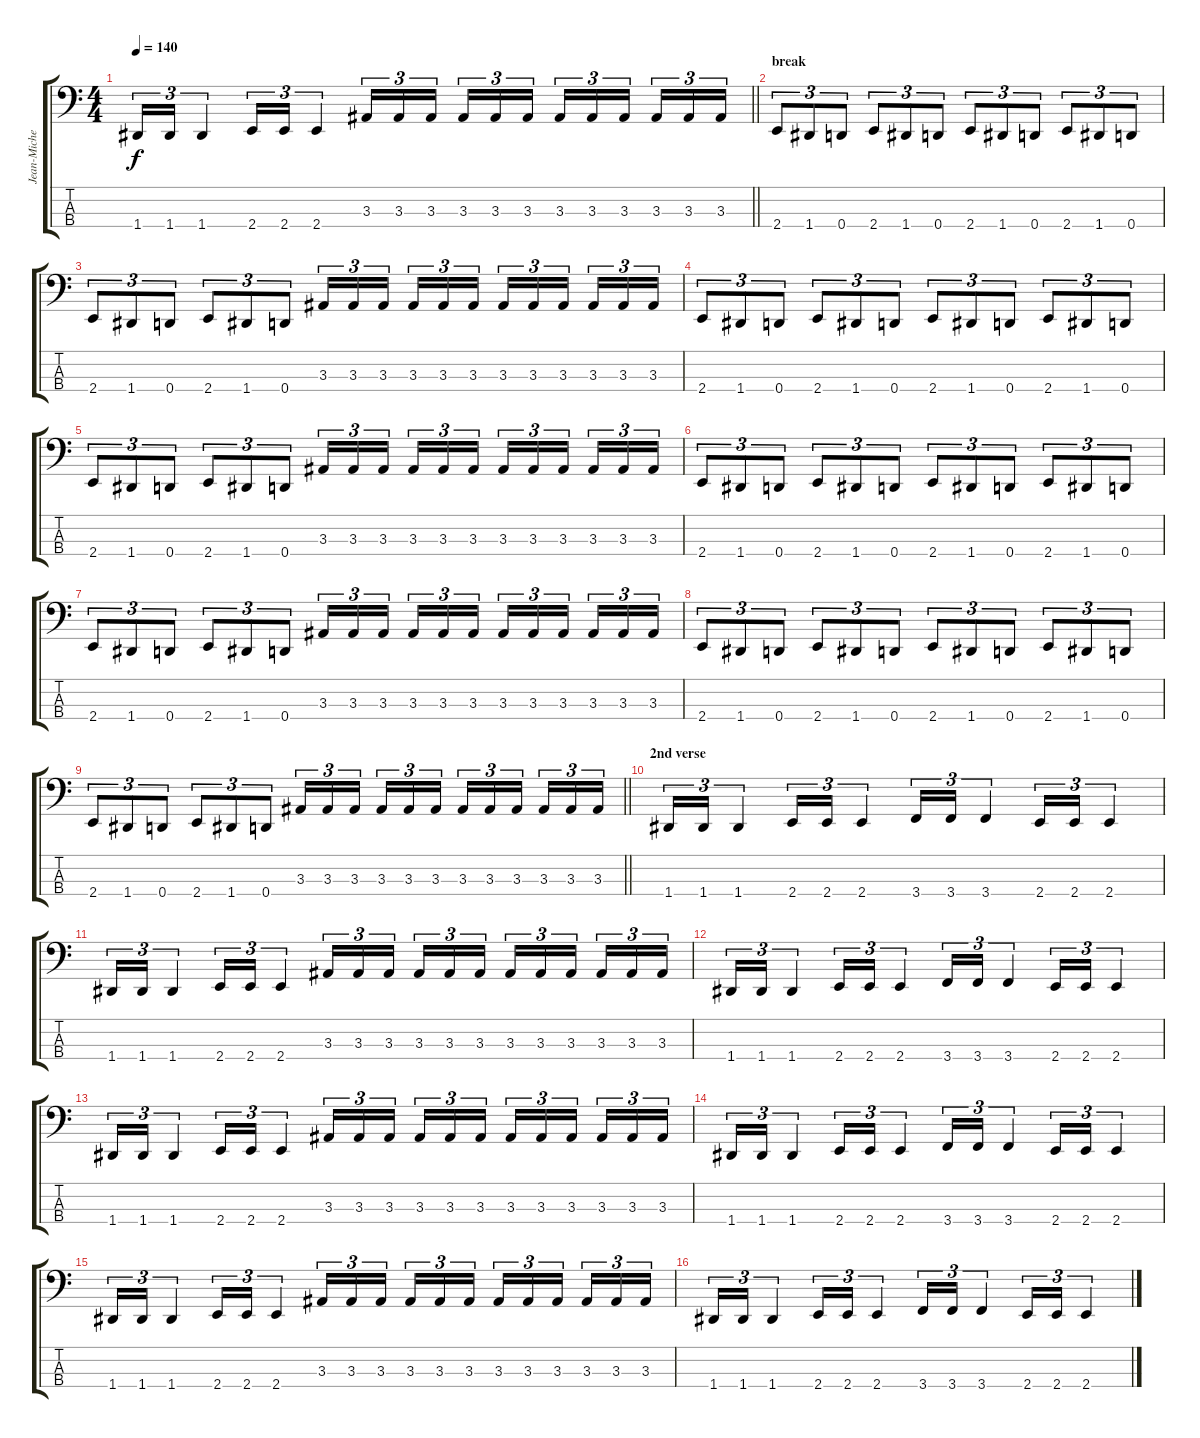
\track ("Jean-Michel Labadie" "Jean-Miche") {instrument electricbasspick}
\staff {score tabs}
\tuning (F2 C2 G1 D1) {hide}
\ts (4 4)
\tempo 140
\clef f4
\barLineRight lightlight
\ks c
1.4.16{tu (3 2) dy f} 1.4.16{tu (3 2)} 1.4.4{tu (3 2)} 2.4.16{tu (3 2)} 2.4.16{tu (3 2)} 2.4.4{tu (3 2)} 3.3.16{tu (3 2)} 3.3.16{tu (3 2)} 3.3.16{tu (3 2) beam splitsecondary} 3.3.16{tu (3 2)} 3.3.16{tu (3 2)} 3.3.16{tu (3 2)} 3.3.16{tu (3 2)} 3.3.16{tu (3 2)} 3.3.16{tu (3 2) beam splitsecondary} 3.3.16{tu (3 2)} 3.3.16{tu (3 2)} 3.3.16{tu (3 2)} |
\section ("" "break")
2.4.8{tu (3 2)} 1.4.8{tu (3 2)} 0.4.8{tu (3 2)} 2.4.8{tu (3 2)} 1.4.8{tu (3 2)} 0.4.8{tu (3 2)} 2.4.8{tu (3 2)} 1.4.8{tu (3 2)} 0.4.8{tu (3 2)} 2.4.8{tu (3 2)} 1.4.8{tu (3 2)} 0.4.8{tu (3 2)} |
2.4.8{tu (3 2)} 1.4.8{tu (3 2)} 0.4.8{tu (3 2)} 2.4.8{tu (3 2)} 1.4.8{tu (3 2)} 0.4.8{tu (3 2)} 3.3.16{tu (3 2)} 3.3.16{tu (3 2)} 3.3.16{tu (3 2) beam splitsecondary} 3.3.16{tu (3 2)} 3.3.16{tu (3 2)} 3.3.16{tu (3 2)} 3.3.16{tu (3 2)} 3.3.16{tu (3 2)} 3.3.16{tu (3 2) beam splitsecondary} 3.3.16{tu (3 2)} 3.3.16{tu (3 2)} 3.3.16{tu (3 2)} |
2.4.8{tu (3 2)} 1.4.8{tu (3 2)} 0.4.8{tu (3 2)} 2.4.8{tu (3 2)} 1.4.8{tu (3 2)} 0.4.8{tu (3 2)} 2.4.8{tu (3 2)} 1.4.8{tu (3 2)} 0.4.8{tu (3 2)} 2.4.8{tu (3 2)} 1.4.8{tu (3 2)} 0.4.8{tu (3 2)} |
2.4.8{tu (3 2)} 1.4.8{tu (3 2)} 0.4.8{tu (3 2)} 2.4.8{tu (3 2)} 1.4.8{tu (3 2)} 0.4.8{tu (3 2)} 3.3.16{tu (3 2)} 3.3.16{tu (3 2)} 3.3.16{tu (3 2) beam splitsecondary} 3.3.16{tu (3 2)} 3.3.16{tu (3 2)} 3.3.16{tu (3 2)} 3.3.16{tu (3 2)} 3.3.16{tu (3 2)} 3.3.16{tu (3 2) beam splitsecondary} 3.3.16{tu (3 2)} 3.3.16{tu (3 2)} 3.3.16{tu (3 2)} |
2.4.8{tu (3 2)} 1.4.8{tu (3 2)} 0.4.8{tu (3 2)} 2.4.8{tu (3 2)} 1.4.8{tu (3 2)} 0.4.8{tu (3 2)} 2.4.8{tu (3 2)} 1.4.8{tu (3 2)} 0.4.8{tu (3 2)} 2.4.8{tu (3 2)} 1.4.8{tu (3 2)} 0.4.8{tu (3 2)} |
2.4.8{tu (3 2)} 1.4.8{tu (3 2)} 0.4.8{tu (3 2)} 2.4.8{tu (3 2)} 1.4.8{tu (3 2)} 0.4.8{tu (3 2)} 3.3.16{tu (3 2)} 3.3.16{tu (3 2)} 3.3.16{tu (3 2) beam splitsecondary} 3.3.16{tu (3 2)} 3.3.16{tu (3 2)} 3.3.16{tu (3 2)} 3.3.16{tu (3 2)} 3.3.16{tu (3 2)} 3.3.16{tu (3 2) beam splitsecondary} 3.3.16{tu (3 2)} 3.3.16{tu (3 2)} 3.3.16{tu (3 2)} |
2.4.8{tu (3 2)} 1.4.8{tu (3 2)} 0.4.8{tu (3 2)} 2.4.8{tu (3 2)} 1.4.8{tu (3 2)} 0.4.8{tu (3 2)} 2.4.8{tu (3 2)} 1.4.8{tu (3 2)} 0.4.8{tu (3 2)} 2.4.8{tu (3 2)} 1.4.8{tu (3 2)} 0.4.8{tu (3 2)} |
\barLineRight lightlight
2.4.8{tu (3 2)} 1.4.8{tu (3 2)} 0.4.8{tu (3 2)} 2.4.8{tu (3 2)} 1.4.8{tu (3 2)} 0.4.8{tu (3 2)} 3.3.16{tu (3 2)} 3.3.16{tu (3 2)} 3.3.16{tu (3 2) beam splitsecondary} 3.3.16{tu (3 2)} 3.3.16{tu (3 2)} 3.3.16{tu (3 2)} 3.3.16{tu (3 2)} 3.3.16{tu (3 2)} 3.3.16{tu (3 2) beam splitsecondary} 3.3.16{tu (3 2)} 3.3.16{tu (3 2)} 3.3.16{tu (3 2)} |
\section ("" "2nd verse")
1.4.16{tu (3 2)} 1.4.16{tu (3 2)} 1.4.4{tu (3 2)} 2.4.16{tu (3 2)} 2.4.16{tu (3 2)} 2.4.4{tu (3 2)} 3.4.16{tu (3 2)} 3.4.16{tu (3 2)} 3.4.4{tu (3 2)} 2.4.16{tu (3 2)} 2.4.16{tu (3 2)} 2.4.4{tu (3 2)} |
1.4.16{tu (3 2)} 1.4.16{tu (3 2)} 1.4.4{tu (3 2)} 2.4.16{tu (3 2)} 2.4.16{tu (3 2)} 2.4.4{tu (3 2)} 3.3.16{tu (3 2)} 3.3.16{tu (3 2)} 3.3.16{tu (3 2) beam splitsecondary} 3.3.16{tu (3 2)} 3.3.16{tu (3 2)} 3.3.16{tu (3 2)} 3.3.16{tu (3 2)} 3.3.16{tu (3 2)} 3.3.16{tu (3 2) beam splitsecondary} 3.3.16{tu (3 2)} 3.3.16{tu (3 2)} 3.3.16{tu (3 2)} |
1.4.16{tu (3 2)} 1.4.16{tu (3 2)} 1.4.4{tu (3 2)} 2.4.16{tu (3 2)} 2.4.16{tu (3 2)} 2.4.4{tu (3 2)} 3.4.16{tu (3 2)} 3.4.16{tu (3 2)} 3.4.4{tu (3 2)} 2.4.16{tu (3 2)} 2.4.16{tu (3 2)} 2.4.4{tu (3 2)} |
1.4.16{tu (3 2)} 1.4.16{tu (3 2)} 1.4.4{tu (3 2)} 2.4.16{tu (3 2)} 2.4.16{tu (3 2)} 2.4.4{tu (3 2)} 3.3.16{tu (3 2)} 3.3.16{tu (3 2)} 3.3.16{tu (3 2) beam splitsecondary} 3.3.16{tu (3 2)} 3.3.16{tu (3 2)} 3.3.16{tu (3 2)} 3.3.16{tu (3 2)} 3.3.16{tu (3 2)} 3.3.16{tu (3 2) beam splitsecondary} 3.3.16{tu (3 2)} 3.3.16{tu (3 2)} 3.3.16{tu (3 2)} |
1.4.16{tu (3 2)} 1.4.16{tu (3 2)} 1.4.4{tu (3 2)} 2.4.16{tu (3 2)} 2.4.16{tu (3 2)} 2.4.4{tu (3 2)} 3.4.16{tu (3 2)} 3.4.16{tu (3 2)} 3.4.4{tu (3 2)} 2.4.16{tu (3 2)} 2.4.16{tu (3 2)} 2.4.4{tu (3 2)} |
1.4.16{tu (3 2)} 1.4.16{tu (3 2)} 1.4.4{tu (3 2)} 2.4.16{tu (3 2)} 2.4.16{tu (3 2)} 2.4.4{tu (3 2)} 3.3.16{tu (3 2)} 3.3.16{tu (3 2)} 3.3.16{tu (3 2) beam splitsecondary} 3.3.16{tu (3 2)} 3.3.16{tu (3 2)} 3.3.16{tu (3 2)} 3.3.16{tu (3 2)} 3.3.16{tu (3 2)} 3.3.16{tu (3 2) beam splitsecondary} 3.3.16{tu (3 2)} 3.3.16{tu (3 2)} 3.3.16{tu (3 2)} |
1.4.16{tu (3 2)} 1.4.16{tu (3 2)} 1.4.4{tu (3 2)} 2.4.16{tu (3 2)} 2.4.16{tu (3 2)} 2.4.4{tu (3 2)} 3.4.16{tu (3 2)} 3.4.16{tu (3 2)} 3.4.4{tu (3 2)} 2.4.16{tu (3 2)} 2.4.16{tu (3 2)} 2.4.4{tu (3 2)}
